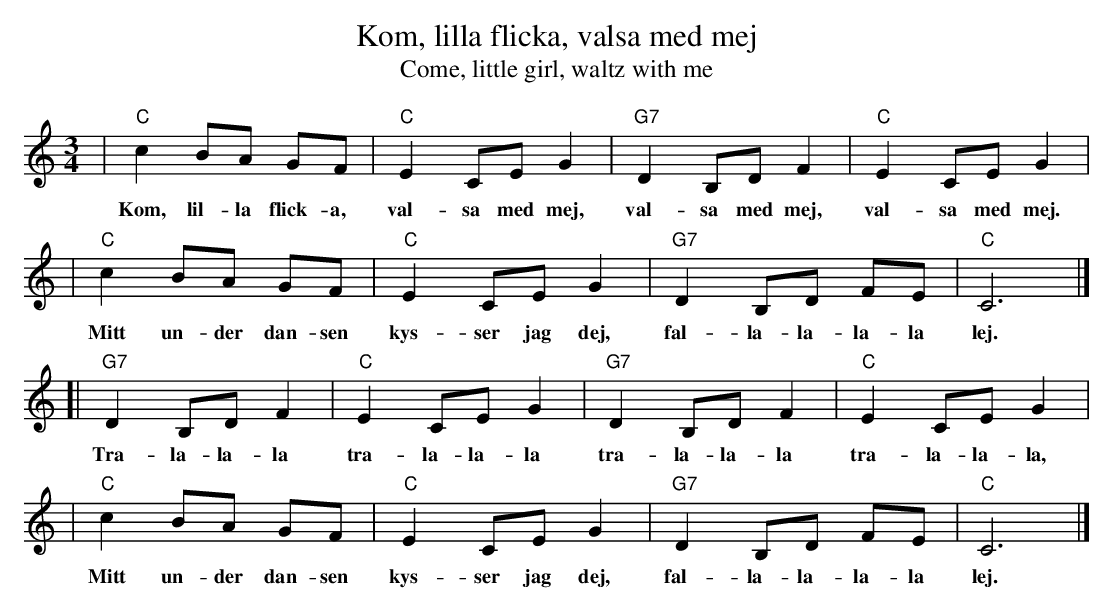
X:1
T: Kom, lilla flicka, valsa med mej
T: Come, little girl, waltz with me
M: 3/4
L: 1/8
K: C
| "C"c2 BA GF | "C"E2 CE G2 | "G7"D2 B,D F2 | "C"E2 CE G2 |
w: Kom, lil-la flick-a, val-sa med mej,  val-sa med mej, val-sa med mej.
| "C"c2 BA GF | "C"E2 CE G2 | "G7"D2 B,D FE | "C"C6 |]
w: Mitt un-der dan-sen kys-ser jag dej, fal-la-la-la-la lej.
[| "G7"D2 B,D F2 | "C"E2 CE G2 | "G7"D2 B,D F2 | "C"E2 CE G2 |
w: Tra-la-la-la tra-la-la-la  tra-la-la-la tra-la-la-la,
| "C"c2 BA GF | "C"E2 CE G2 | "G7"D2 B,D FE | "C"C6 |]
w: Mitt un-der dan-sen kys-ser jag dej, fal-la-la-la-la lej.
